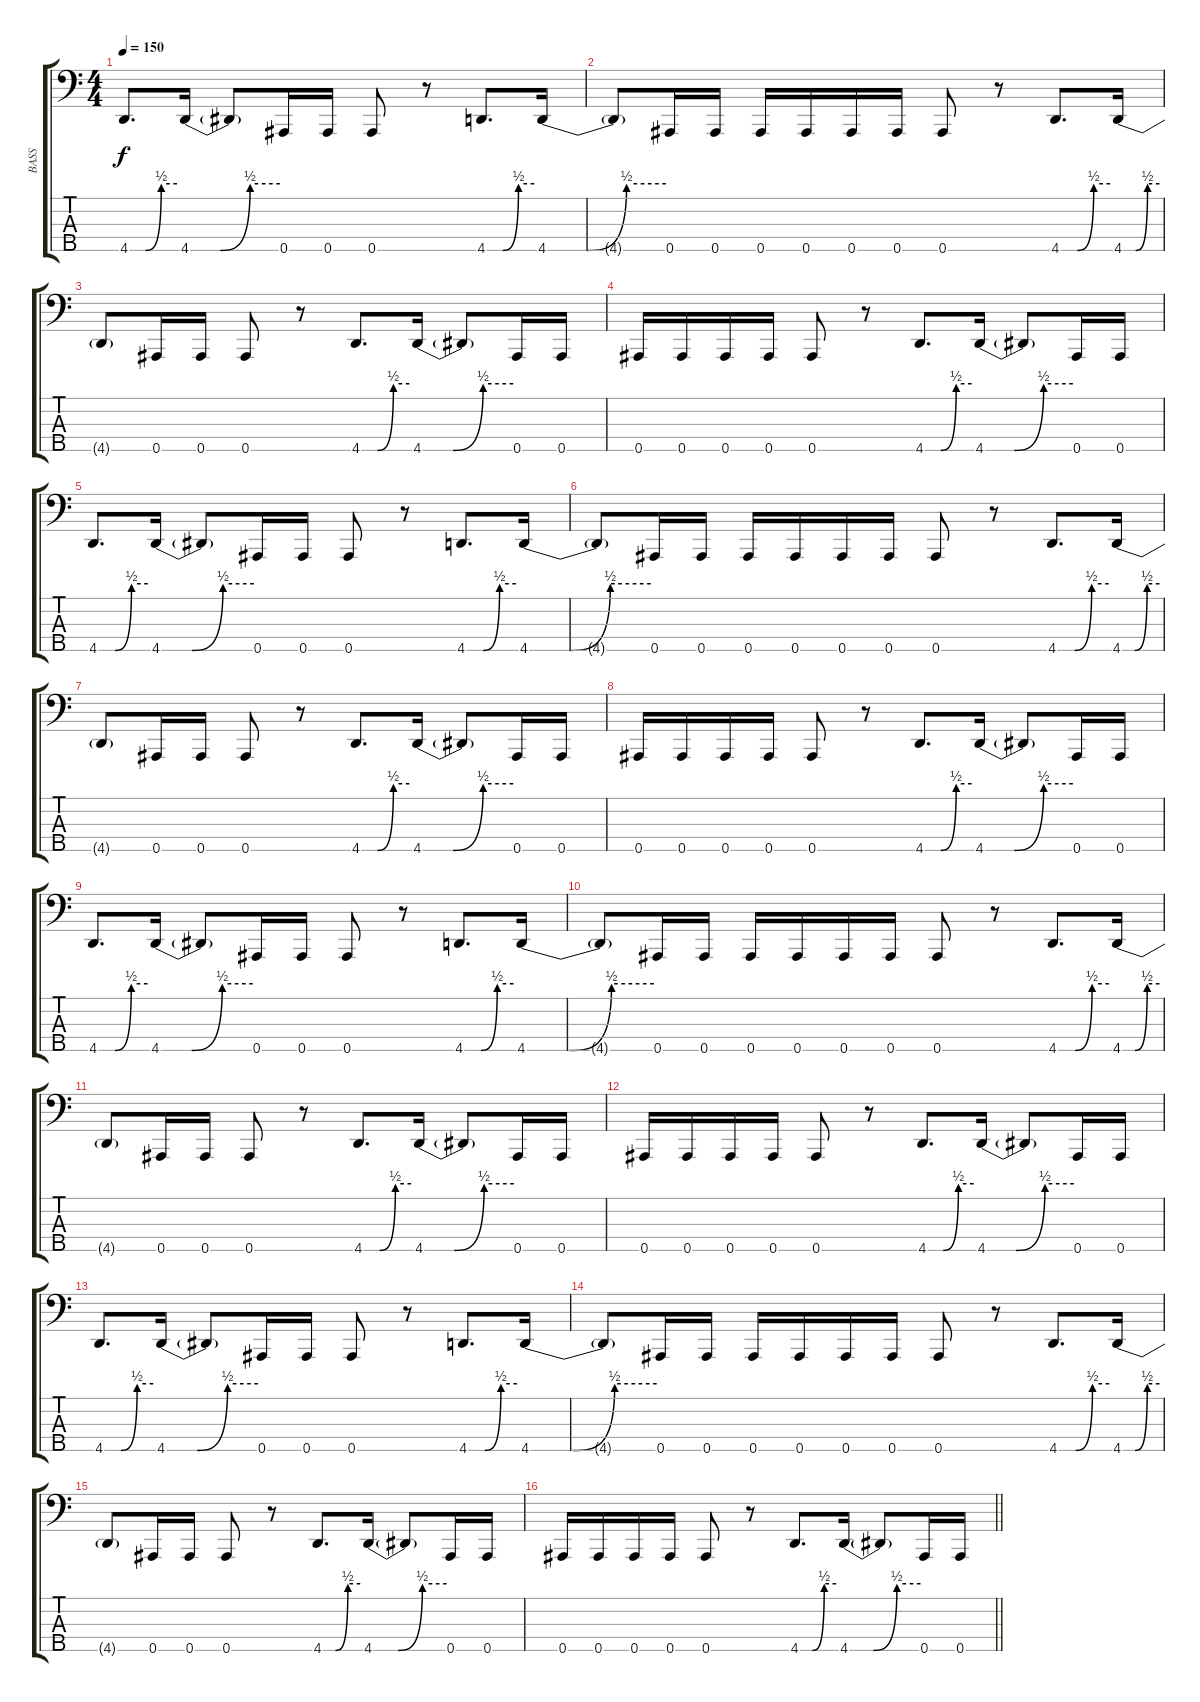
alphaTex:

\track ("BASS" "BASS") {instrument electricbasspick}
\staff {score tabs}
\tuning (Gb2 Db2 Ab1 Eb1 Bb0) {hide}
\ts (4 4)
\tempo 150
\clef f4
\ks c
4.5{be (custom 0 0 20 0 40 2 60 2)}.8{d dy f} 4.5{be (custom 0 0 20 0 40 2 60 2)}.16 4.5{t}.8 0.5.16 0.5.16 0.5.8 r.8 4.5{be (custom 0 0 20 0 40 2 60 2)}.8{d} 4.5{be (custom 0 0 20 0 40 2 60 2)}.16 |
4.5{t}.8 0.5.16 0.5.16 0.5.16 0.5.16 0.5.16 0.5.16 0.5.8 r.8 4.5{be (custom 0 0 20 0 40 2 60 2)}.8{d} 4.5{be (custom 0 0 20 0 40 2 60 2)}.16 |
4.5{t}.8 0.5.16 0.5.16 0.5.8 r.8 4.5{be (custom 0 0 20 0 40 2 60 2)}.8{d} 4.5{be (custom 0 0 20 0 40 2 60 2)}.16 4.5{t}.8 0.5.16 0.5.16 |
0.5.16 0.5.16 0.5.16 0.5.16 0.5.8 r.8 4.5{be (custom 0 0 20 0 40 2 60 2)}.8{d} 4.5{be (custom 0 0 20 0 40 2 60 2)}.16 4.5{t}.8 0.5.16 0.5.16 |
4.5{be (custom 0 0 20 0 40 2 60 2)}.8{d} 4.5{be (custom 0 0 20 0 40 2 60 2)}.16 4.5{t}.8 0.5.16 0.5.16 0.5.8 r.8 4.5{be (custom 0 0 20 0 40 2 60 2)}.8{d} 4.5{be (custom 0 0 20 0 40 2 60 2)}.16 |
4.5{t}.8 0.5.16 0.5.16 0.5.16 0.5.16 0.5.16 0.5.16 0.5.8 r.8 4.5{be (custom 0 0 20 0 40 2 60 2)}.8{d} 4.5{be (custom 0 0 20 0 40 2 60 2)}.16 |
4.5{t}.8 0.5.16 0.5.16 0.5.8 r.8 4.5{be (custom 0 0 20 0 40 2 60 2)}.8{d} 4.5{be (custom 0 0 20 0 40 2 60 2)}.16 4.5{t}.8 0.5.16 0.5.16 |
0.5.16 0.5.16 0.5.16 0.5.16 0.5.8 r.8 4.5{be (custom 0 0 20 0 40 2 60 2)}.8{d} 4.5{be (custom 0 0 20 0 40 2 60 2)}.16 4.5{t}.8 0.5.16 0.5.16 |
4.5{be (custom 0 0 20 0 40 2 60 2)}.8{d} 4.5{be (custom 0 0 20 0 40 2 60 2)}.16 4.5{t}.8 0.5.16 0.5.16 0.5.8 r.8 4.5{be (custom 0 0 20 0 40 2 60 2)}.8{d} 4.5{be (custom 0 0 20 0 40 2 60 2)}.16 |
4.5{t}.8 0.5.16 0.5.16 0.5.16 0.5.16 0.5.16 0.5.16 0.5.8 r.8 4.5{be (custom 0 0 20 0 40 2 60 2)}.8{d} 4.5{be (custom 0 0 20 0 40 2 60 2)}.16 |
4.5{t}.8 0.5.16 0.5.16 0.5.8 r.8 4.5{be (custom 0 0 20 0 40 2 60 2)}.8{d} 4.5{be (custom 0 0 20 0 40 2 60 2)}.16 4.5{t}.8 0.5.16 0.5.16 |
0.5.16 0.5.16 0.5.16 0.5.16 0.5.8 r.8 4.5{be (custom 0 0 20 0 40 2 60 2)}.8{d} 4.5{be (custom 0 0 20 0 40 2 60 2)}.16 4.5{t}.8 0.5.16 0.5.16 |
4.5{be (custom 0 0 20 0 40 2 60 2)}.8{d} 4.5{be (custom 0 0 20 0 40 2 60 2)}.16 4.5{t}.8 0.5.16 0.5.16 0.5.8 r.8 4.5{be (custom 0 0 20 0 40 2 60 2)}.8{d} 4.5{be (custom 0 0 20 0 40 2 60 2)}.16 |
4.5{t}.8 0.5.16 0.5.16 0.5.16 0.5.16 0.5.16 0.5.16 0.5.8 r.8 4.5{be (custom 0 0 20 0 40 2 60 2)}.8{d} 4.5{be (custom 0 0 20 0 40 2 60 2)}.16 |
4.5{t}.8 0.5.16 0.5.16 0.5.8 r.8 4.5{be (custom 0 0 20 0 40 2 60 2)}.8{d} 4.5{be (custom 0 0 20 0 40 2 60 2)}.16 4.5{t}.8 0.5.16 0.5.16 |
\barLineRight lightlight
0.5.16 0.5.16 0.5.16 0.5.16 0.5.8 r.8 4.5{be (custom 0 0 20 0 40 2 60 2)}.8{d} 4.5{be (custom 0 0 20 0 40 2 60 2)}.16 4.5{t}.8 0.5.16 0.5.16
